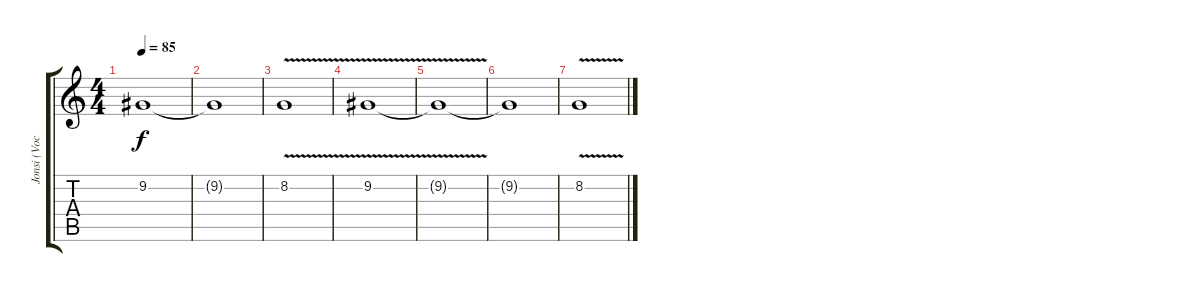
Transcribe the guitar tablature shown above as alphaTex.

\track ("Jonsi (Vocals and Noises)" "Jonsi (Voc") {instrument fx7echoes}
\staff {score tabs}
\tuning (E4 B3 G3 D3 A2 E2) {hide}
\ts (4 4)
\tempo 85
\clef g2
\ks c
9.2{t}.1{dy f} |
9.2{t}.1 |
8.2{v}.1 |
9.2{v}.1 |
9.2{t}.1 |
9.2{t}.1 |
8.2{v}.1
